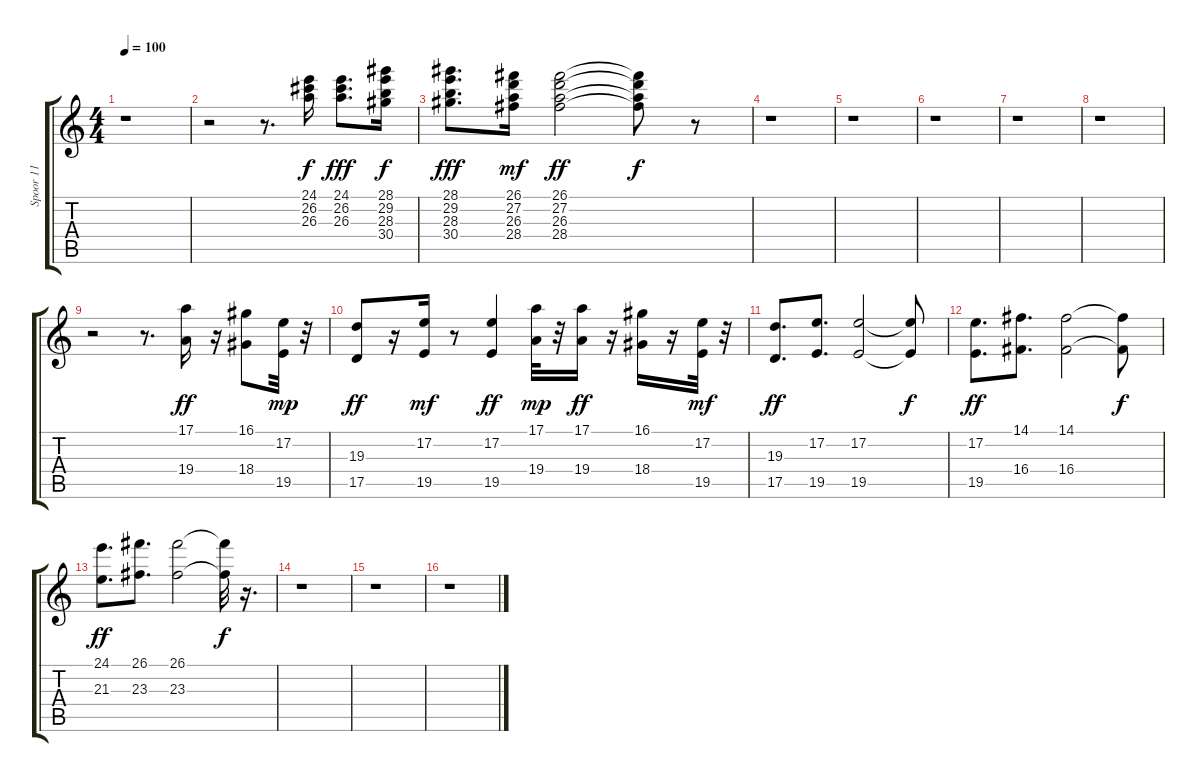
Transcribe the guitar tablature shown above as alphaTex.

\track ("Spoor 11" "Spoor 11") {instrument brightacousticpiano}
\staff {score tabs}
\tuning (E4 B3 G3 D3 A2 E2) {hide}
\ts (4 4)
\tempo 100
\clef g2
\ks c
r.1{dy f} |
r.2 r.8{d} (24.1 26.2 26.3).16 (24.1 26.2 26.3).8{d dy fff} (28.1 29.2 28.3 30.4).16{dy f} |
(28.1 29.2 28.3 30.4).8{d dy fff} (26.1 27.2 26.3 28.4).16{dy mf} (26.1 27.2 26.3 28.4).2{dy ff} (26.1{t} 27.2{t} 26.3{t} 28.4{t}).8{dy f} r.8 |
r.1 |
r.1 |
r.1 |
r.1 |
r.1 |
r.2 r.8{d} (17.1 19.4).16{dy ff} r.16 (16.1 18.4).8 (17.2 19.5).32{dy mp} r.32 |
(19.3 17.5).8{dy ff} r.16 (17.2 19.5).16{dy mf} r.8 (17.2 19.5).4{dy ff} (17.1 19.4).32{dy mp} r.32 (17.1 19.4).16{dy ff} r.16 (16.1 18.4).16 r.16 (17.2 19.5).32{dy mf} r.32 |
(19.3 17.5).8{d dy ff} (17.2 19.5).8{d} (17.2 19.5).2 (17.2{t} 19.5{t}).8{dy f} |
(17.2 19.5).8{d dy ff} (14.1 16.4).8{d} (14.1 16.4).2 (14.1{t} 16.4{t}).8{dy f} |
(24.1 21.3).8{d dy ff} (26.1 23.3).8{d} (26.1 23.3).2 (26.1{t} 23.3{t}).32{dy f} r.16{d} |
r.1 |
r.1 |
r.1
